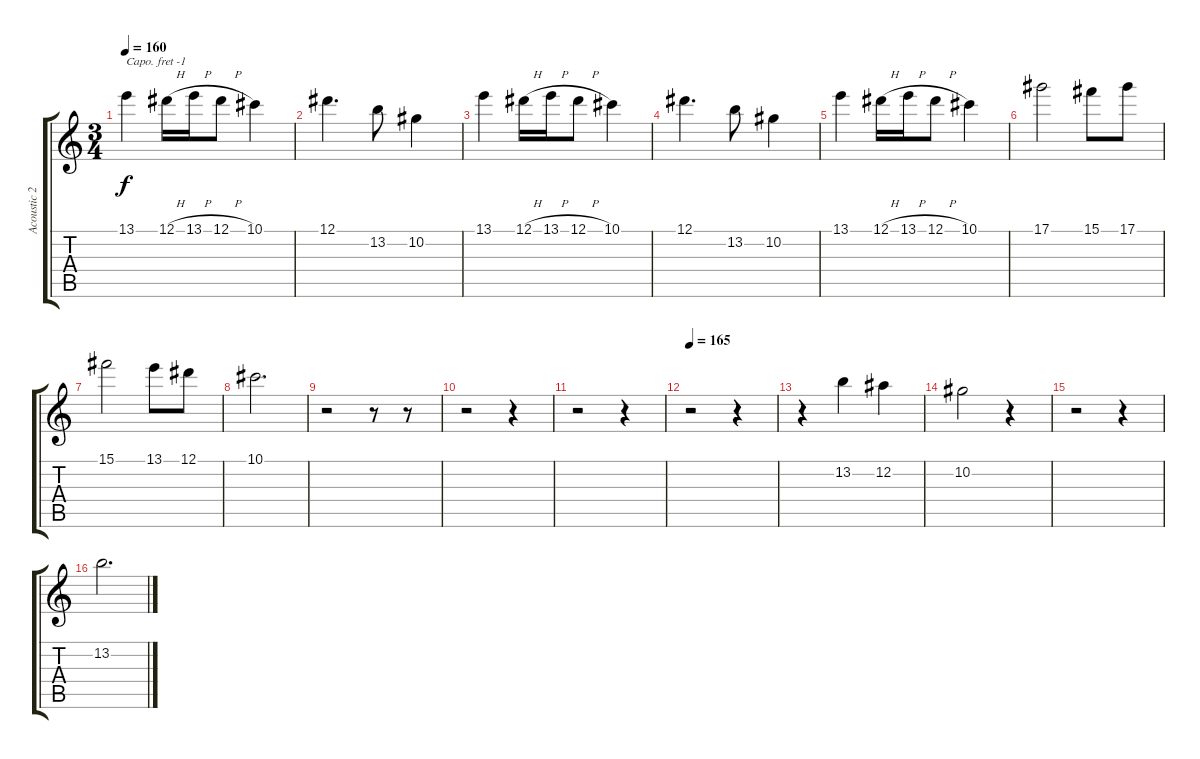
\track ("Acoustic 2" "Acoustic 2") {instrument acousticguitarsteel}
\staff {score tabs}
\capo -1
\tuning (E4 B3 G3 D3 A2 E2) {hide}
\ts (3 4)
\tempo 160
\clef g2
\ks c
13.1.4{dy f} 12.1{h}.16 13.1{h}.16 12.1{h}.8 10.1.4 |
12.1.4{d} 13.2.8 10.2.4 |
13.1.4 12.1{h}.16 13.1{h}.16 12.1{h}.8 10.1.4 |
12.1.4{d} 13.2.8 10.2.4 |
13.1.4 12.1{h}.16 13.1{h}.16 12.1{h}.8 10.1.4 |
17.1.2 15.1.8 17.1.8 |
15.1.2 13.1.8 12.1.8 |
10.1.2{d} |
r.2 r.8 r.8 |
r.2 r.4 |
r.2 r.4 |
\tempo 165
r.2 r.4 |
r.4 13.2.4 12.2.4 |
10.2.2 r.4 |
r.2 r.4 |
13.2.2{d}
